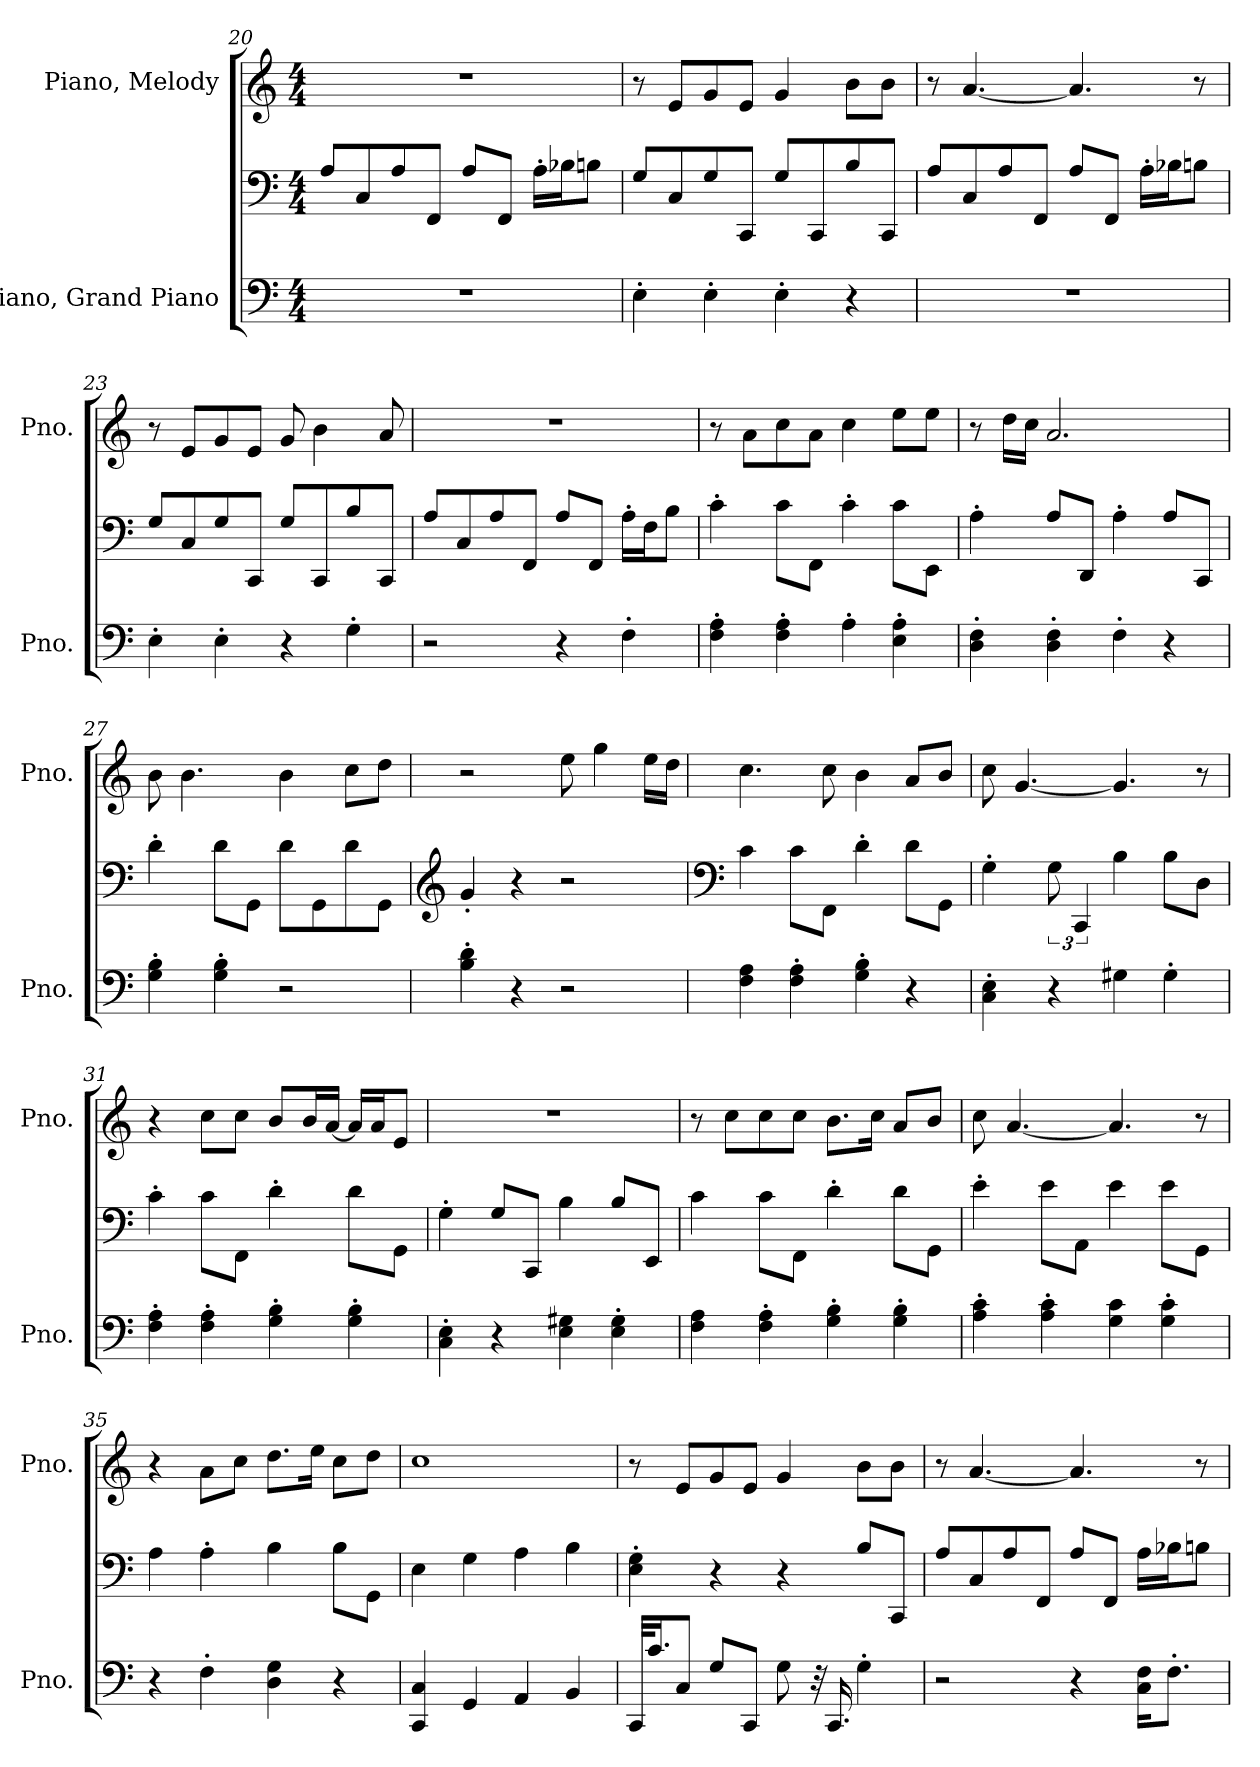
**kern	**kern	**kern
*part2	*part2	*part1
*staff3	*staff2	*staff1
*I"Piano, Grand Piano	*	*I"Piano, Melody
*I'Pno.	*	*I'Pno.
*clefF4	*clefF4	*clefG2
*k[]	*k[]	*k[]
*M4/4	*M4/4	*M4/4
=20	=20	=20
1r	8A/L	1r
.	8C/	.
.	8A/	.
.	8FF/J	.
.	8A/L	.
.	8FF/J	.
.	16A'\LL	.
.	16B-X\J	.
.	8Bn\J	.
!!LO:LB:g=z
=21	=21	=21
4E'\	8G/L	8r
.	8C/	8e/L
4E'\	8G/	8g/
.	8CC/J	8e/J
4E'\	8G/L	4g/
.	8CC/	.
4r	8B/	8b\L
.	8CC/J	8b\J
=22	=22	=22
1r	8A/L	8r
.	8C/	[4.a/
.	8A/	.
.	8FF/J	.
.	8A/L	4.a/]
.	8FF/J	.
.	16A'\LL	.
.	16B-X\J	.
.	8Bn\J	8r
=23	=23	=23
4E'\	8G/L	8r
.	8C/	8e/L
4E'\	8G/	8g/
.	8CC/J	8e/J
4r	8G/L	8g/
.	8CC/	4b\
4G'\	8B/	.
.	8CC/J	8a/
=24	=24	=24
2r	8A/L	1r
.	8C/	.
.	8A/	.
.	8FF/J	.
4r	8A/L	.
.	8FF/J	.
4F'\	16A'\LL	.
.	16F\J	.
.	8B\J	.
!!LO:LB:g=z
=25	=25	=25
4F\' 4A\'	4c'\	8r
.	.	8a\L
4F\' 4A\'	8c\L	8cc\
.	8FF\J	8a\J
4A'\	4c'\	4cc\
4E\' 4A\'	8c\L	8ee\L
.	8EE\J	8ee\J
=26	=26	=26
4D\' 4F\'	4A'\	8r
.	.	16dd\LL
.	.	16cc\JJ
4D\' 4F\'	8A/L	2.a/
.	8DD/J	.
4F'\	4A'\	.
4r	8A/L	.
.	8CC/J	.
=27	=27	=27
4G\' 4B\'	4d'\	8b\
.	.	4.b\
4G\' 4B\'	8d\L	.
.	8GG\J	.
2r	8d\L	4b\
.	8GG\	.
.	8d\	8cc\L
.	8GG\J	8dd\J
=28	=28	=28
*	*clefG2	*
4B\' 4d\'	4g'/	2r
4r	4r	.
2r	2r	8ee\
.	.	4gg\
.	.	16ee\LL
.	.	16dd\JJ
=29	=29	=29
*	*clefF4	*
4F\ 4A\	4c\	4.cc\
4F\' 4A\'	8c\L	.
.	8FF\J	8cc\
4G\' 4B\'	4d'\	4b\
4r	8d\L	8a/L
.	8GG\J	8b/J
!!LO:LB:g=z
=30	=30	=30
4C\' 4E\'	4G'\	8cc\
.	.	[4.g/
4r	12G\	.
.	6CC/	.
4G#X\	4B\	4.g/]
4G#'\	8B\L	.
.	8D\J	8r
=31	=31	=31
4F\' 4A\'	4c'\	4r
4F\' 4A\'	8c\L	8cc\L
.	8FF\J	8cc\J
4G\' 4B\'	4d'\	8b/L
.	.	16b/L
.	.	[16a/JJ
4G\' 4B\'	8d\L	16a/LL]
.	.	16a/J
.	8GG\J	8e/J
=32	=32	=32
4C\' 4E\'	4G'\	1r
4r	8G/L	.
.	8CC/J	.
4E\ 4G#X\	4B\	.
4E\' 4G#\'	8B/L	.
.	8EE/J	.
=33	=33	=33
4F\ 4A\	4c\	8r
.	.	8cc\L
4F\' 4A\'	8c\L	8cc\
.	8FF\J	8cc\J
4G\' 4B\'	4d'\	8.b\L
.	.	16cc\Jk
4G\' 4B\'	8d\L	8a/L
.	8GG\J	8b/J
=34	=34	=34
4A\' 4c\'	4e'\	8cc\
.	.	[4.a/
4A\' 4c\'	8e\L	.
.	8AA\J	.
4G\ 4c\	4e\	4.a/]
4G\' 4c\'	8e\L	.
.	8GG\J	8r
!!LO:PB:g=z
=35	=35	=35
4r	4A\	4r
4F'\	4A'\	8a\L
.	.	8cc\J
4D\ 4G\	4B\	8.dd\L
.	.	16ee\Jk
4r	8B\L	8cc\L
.	8GG\J	8dd\J
=36	=36	=36
4CC/ 4C/	4E\	1cc
4GG/	4G\	.
4AA/	4A\	.
4BB/	4B\	.
=37	=37	=37
32CC/KLL	4E\' 4G\'	8r
16.c/J	.	.
8C/J	.	8e/L
8G/L	4r	8g/
8CC/J	.	8e/J
8G\	4r	4g/
32r	.	.
16.CC/	.	.
4G'\	8B/L	8b\L
.	8CC/J	8b\J
=38	=38	=38
2r	8A/L	8r
.	8C/	[4.a/
.	8A/	.
.	8FF/J	.
4r	8A/L	4.a/]
.	8FF/J	.
16C\ 16F\KL	16A\LL	.
8.F'\J	16B-X\J	.
.	8Bn\J	8r
=	=	=
*-	*-	*-
